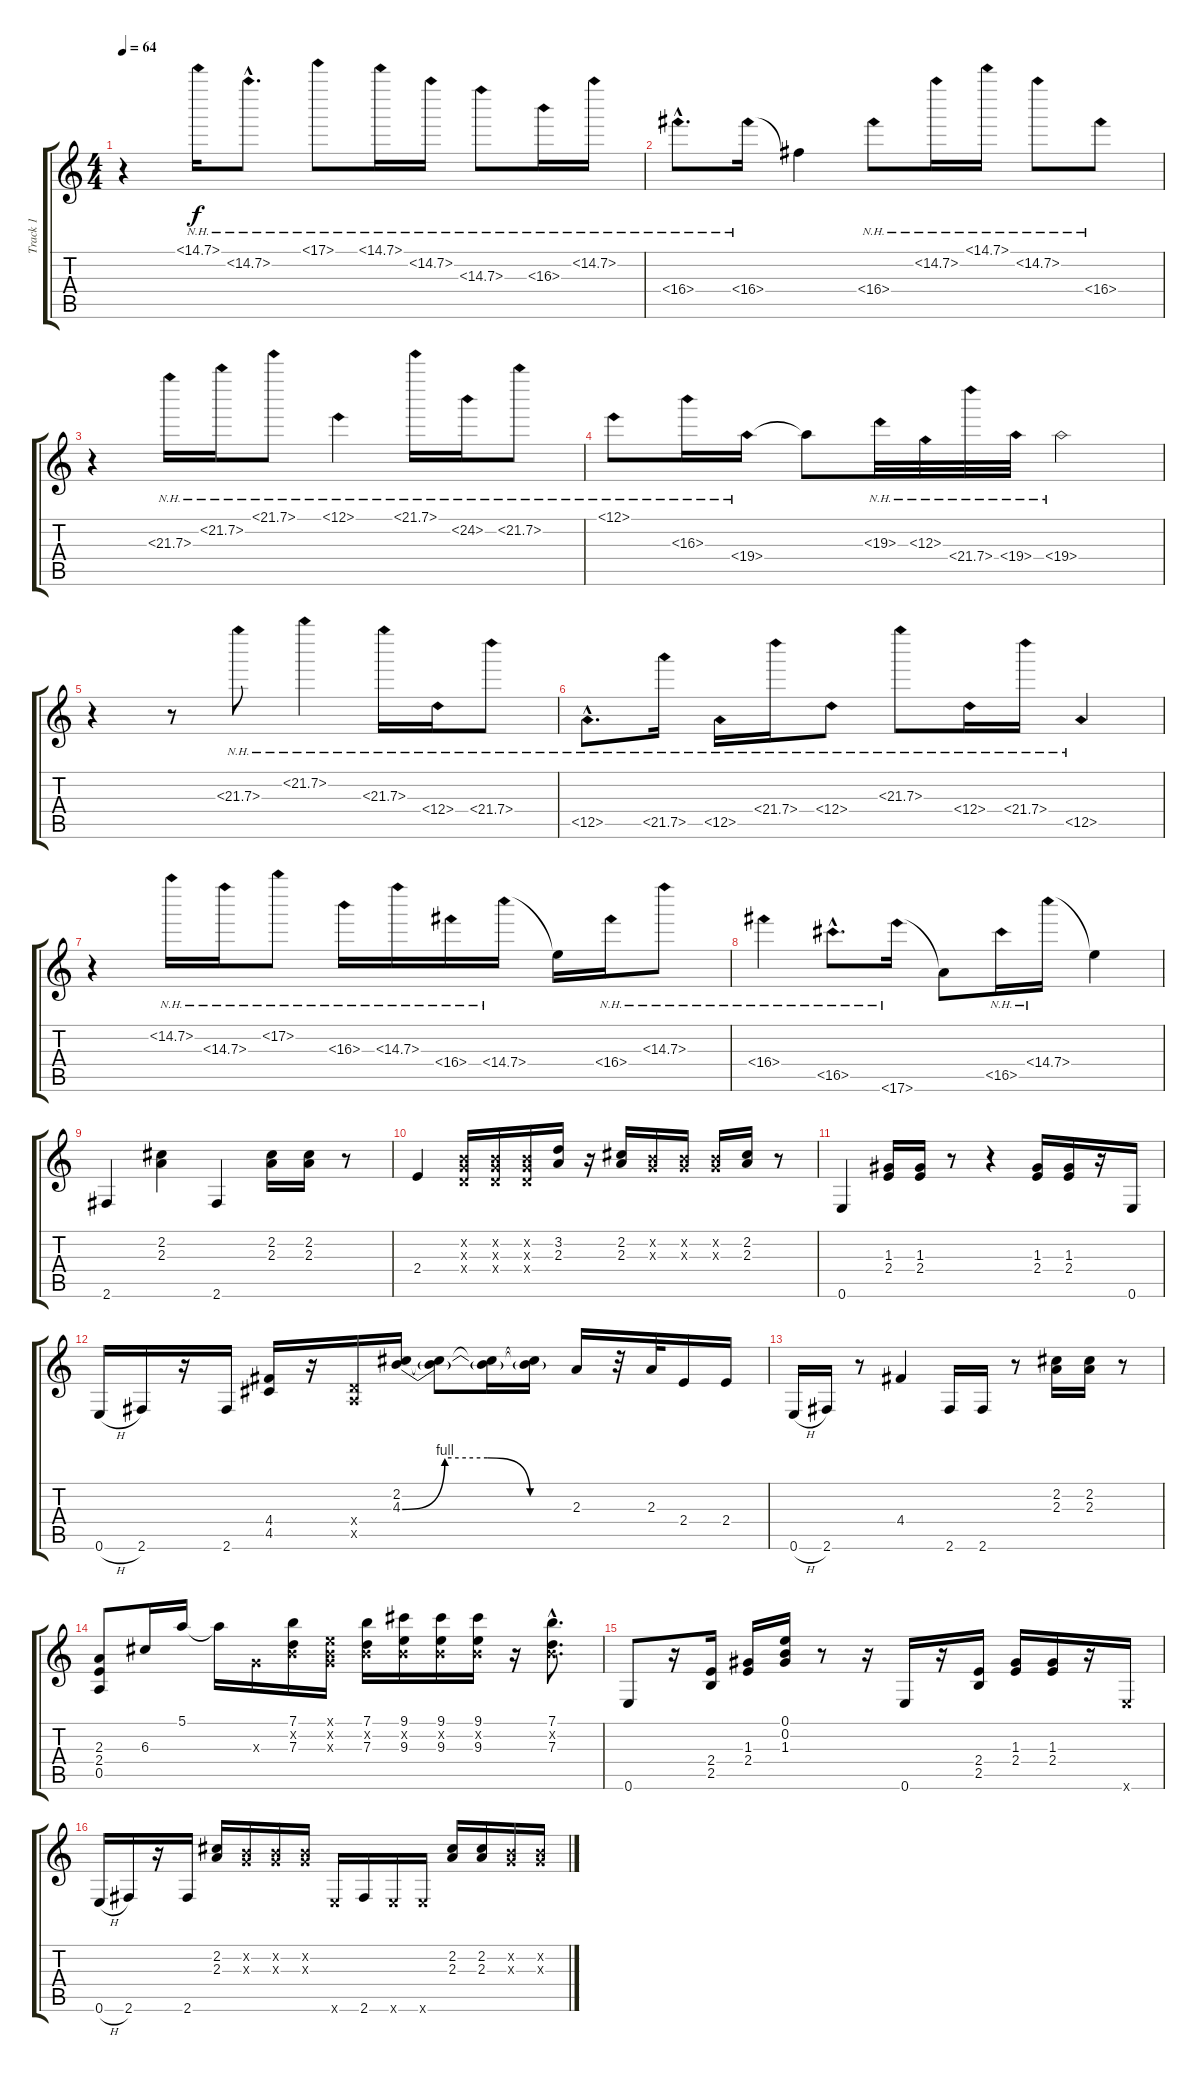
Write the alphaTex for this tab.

\track ("Track 1" "Track 1") {instrument overdrivenguitar}
\staff {score tabs}
\tuning (E4 B3 G3 D3 A2 E2) {hide}
\ts (4 4)
\tempo 64
\clef g2
\ks c
r.4{dy f} 14.1{nh}.16 14.2{nh hac}.8{d} 17.1{nh}.8 14.1{nh}.16 14.2{nh}.16 14.3{nh}.8 16.3{nh}.16 14.2{nh}.16 |
16.4{nh hac}.8{d} 16.4{nh}.16 16.4{t}.4 16.4{nh}.8 14.2{nh}.16 14.1{nh}.16 14.2{nh}.8 16.4{nh}.8 |
r.4 21.3{nh}.16 22.2{nh}.16 21.1{nh}.8 23.1{nh}.4 21.1{nh}.16 24.2{nh}.16 22.2{nh}.8 |
12.1{nh}.8 16.3{nh}.16 19.4{nh}.16 19.4{t}.8 19.3{nh}.32 6.3{nh}.32 21.4{nh}.32 19.4{nh}.32 19.4{nh}.2 |
r.4 r.8 21.3{nh}.8 21.2{nh}.4 21.3{nh}.16 23.4{nh}.16 21.4{nh}.8 |
23.5{nh hac}.8{d} 21.5{nh}.16 23.5{nh}.16 21.4{nh}.16 23.4{nh}.8 21.3{nh}.8 23.4{nh}.16 21.4{nh}.16 23.5{nh}.4 |
r.4 14.2{nh}.16 14.3{nh}.16 17.2{nh}.8 16.3{nh}.16 14.3{nh}.16 16.4{nh}.16 14.4{nh}.16 14.4{t}.16 16.4{nh}.16 14.3{nh}.8 |
16.4{nh}.4 16.5{nh hac}.8{d} 17.6{nh}.16 17.6{t}.8 16.5{nh}.16 14.4{nh}.16 14.4{t}.4 |
2.6.4 (2.2 2.3).4 2.6.4 (2.2 2.3).16 (2.2 2.3).16 r.8 |
2.4.4 (0.2{x} 0.3{x} 0.4{x}).16 (0.2{x} 0.3{x} 0.4{x}).16 (0.2{x} 0.3{x} 0.4{x}).16 (3.2 2.3).16 r.16 (2.2 2.3).16 (0.2{x} 0.3{x}).16 (0.2{x} 0.3{x}).16 (0.2{x} 0.3{x}).16 (2.2 2.3).16 r.8 |
0.6.4 (1.3 2.4).16 (1.3 2.4).16 r.8 r.4 (1.3 2.4).16 (1.3 2.4).16 r.16 0.6.16 |
0.6{h}.16 2.6.16 r.16 2.6.16 (4.4 4.5).16 r.16 (0.4{x} 0.5{x}).16 (2.2 4.3{be (custom 0 0 15 4 30 4 45 0 60 0)}).16 (2.2{t} 4.3{t}).8 (2.2{t} 4.3{t}).16 (2.2{t} 4.3{t}).16 2.3.16 r.32 2.3.32 2.4.16 2.4.16 |
0.6{h}.16 2.6.16 r.8 4.4.4 2.6.16 2.6.16 r.8 (2.2 2.3).16 (2.2 2.3).16 r.8 |
(2.3 2.4 0.5).8 6.3.16 5.1.16 5.1{t}.16 0.3{x}.16 (7.1 0.2{x} 7.3).16 (0.1{x} 0.2{x} 0.3{x}).16 (7.1 0.2{x} 7.3).16 (9.1 0.2{x} 9.3).16 (9.1 0.2{x} 9.3).16 (9.1 0.2{x} 9.3).16 r.16 (7.1{hac} 0.2{hac x} 7.3{hac}).8{d} |
0.6.8 r.16 (2.4 2.5).16 (1.3 2.4).16 (0.1 0.2 1.3).16 r.8 r.16 0.6.16 r.16 (2.4 2.5).16 (1.3 2.4).16 (1.3 2.4).16 r.16 0.6{x}.16 |
0.6{h}.16 2.6.16 r.16 2.6.16 (2.2 2.3).16 (0.2{x} 0.3{x}).16 (0.2{x} 0.3{x}).16 (0.2{x} 0.3{x}).16 0.6{x}.16 2.6.16 0.6{x}.16 0.6{x}.16 (2.2 2.3).16 (2.2 2.3).16 (0.2{x} 0.3{x}).16 (0.2{x} 0.3{x}).16
